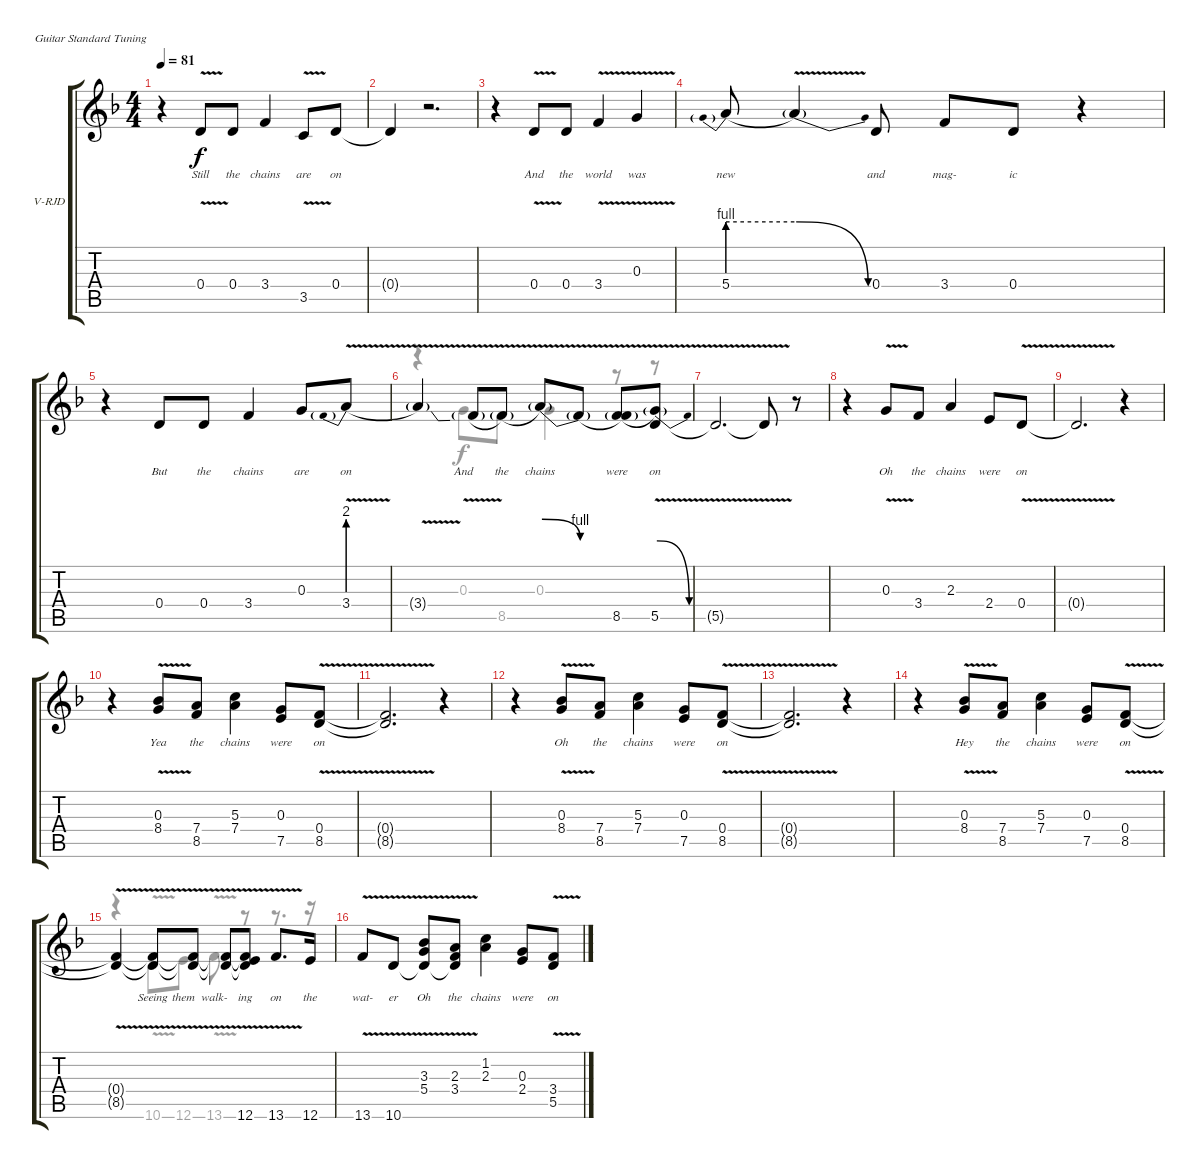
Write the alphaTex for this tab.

\bracketExtendMode groupsimilarinstruments
\firstSystemTrackNameOrientation horizontal
\otherSystemsTrackNameOrientation horizontal
\track ("Ronnie James Dio" "V-RJD") {instrument electricguitarclean}
\staff {score tabs}
\tuning (E4 B3 G3 D3 A2 E2)
\voice
\ts (4 4)
\tempo 81
\clef g2
\ks dminor
r.4{dy f} 0.4{v}.8{lyrics (0 "Still") lyrics (1 "") lyrics (2 "") lyrics (3 "") lyrics (4 "")} 0.4.8{lyrics (0 "the") lyrics (1 "") lyrics (2 "") lyrics (3 "") lyrics (4 "")} 3.4.4{lyrics (0 "chains") lyrics (1 "") lyrics (2 "") lyrics (3 "") lyrics (4 "")} 3.5{v}.8{lyrics (0 "are") lyrics (1 "") lyrics (2 "") lyrics (3 "") lyrics (4 "")} 0.4.8{lyrics (0 "on") lyrics (1 "") lyrics (2 "") lyrics (3 "") lyrics (4 "")} |
0.4{t}.4{lyrics (0 "") lyrics (1 "") lyrics (2 "") lyrics (3 "") lyrics (4 "")} r.2{d} |
r.4 0.4{v}.8{lyrics (0 "And") lyrics (1 "") lyrics (2 "") lyrics (3 "") lyrics (4 "")} 0.4.8{lyrics (0 "the") lyrics (1 "") lyrics (2 "") lyrics (3 "") lyrics (4 "")} 3.4{v}.4{lyrics (0 "world") lyrics (1 "") lyrics (2 "") lyrics (3 "") lyrics (4 "")} 0.3{v}.4{lyrics (0 "was") lyrics (1 "") lyrics (2 "") lyrics (3 "") lyrics (4 "")} |
5.4{be (prebend 0 4 60 4)}.8{lyrics (0 "new") lyrics (1 "") lyrics (2 "") lyrics (3 "") lyrics (4 "")} 5.4{be (release 0 4 6.6 0) v t}.4{lyrics (0 "") lyrics (1 "") lyrics (2 "") lyrics (3 "") lyrics (4 "")} 0.4.8{lyrics (0 "and") lyrics (1 "") lyrics (2 "") lyrics (3 "") lyrics (4 "")} 3.4.8{lyrics (0 "mag-") lyrics (1 "") lyrics (2 "") lyrics (3 "") lyrics (4 "")} 0.4.8{lyrics (0 "ic") lyrics (1 "") lyrics (2 "") lyrics (3 "") lyrics (4 "")} r.4 |
r.4 0.4.8{lyrics (0 "But") lyrics (1 "") lyrics (2 "") lyrics (3 "") lyrics (4 "")} 0.4.8{lyrics (0 "the") lyrics (1 "") lyrics (2 "") lyrics (3 "") lyrics (4 "")} 3.4.4{lyrics (0 "chains") lyrics (1 "") lyrics (2 "") lyrics (3 "") lyrics (4 "")} 0.3.8{lyrics (0 "are") lyrics (1 "") lyrics (2 "") lyrics (3 "") lyrics (4 "")} 3.4{be (prebend 0 8 60 8) v}.8{lyrics (0 "on") lyrics (1 "") lyrics (2 "") lyrics (3 "") lyrics (4 "")} |
3.4{v t}.4{lyrics (0 "") lyrics (1 "") lyrics (2 "") lyrics (3 "") lyrics (4 "")} 3.4{be (hold 0 0 60 0) v t}.8{lyrics (0 "And") lyrics (1 "") lyrics (2 "") lyrics (3 "") lyrics (4 "")} 3.4{be (hold 0 0 60 0) v t}.8{lyrics (0 "the") lyrics (1 "") lyrics (2 "") lyrics (3 "") lyrics (4 "")} 3.4{be (release 0 8 5.3999999999999995 4) v t}.8{lyrics (0 "chains") lyrics (1 "") lyrics (2 "") lyrics (3 "") lyrics (4 "")} 3.4{be (hold 0 0 60 0) v t}.8{lyrics (0 "") lyrics (1 "") lyrics (2 "") lyrics (3 "") lyrics (4 "")} (8.5 3.4{be (hold 0 0 60 0) v t}).8{lyrics (0 "were") lyrics (1 "") lyrics (2 "") lyrics (3 "") lyrics (4 "")} (3.4{be (release 0 4 5.3999999999999995 0) v t} 5.5{v}).8{lyrics (0 "on") lyrics (1 "") lyrics (2 "") lyrics (3 "") lyrics (4 "")} |
5.5{v t}.2{d lyrics (0 "") lyrics (1 "") lyrics (2 "") lyrics (3 "") lyrics (4 "")} 5.5{v t}.8{lyrics (0 "") lyrics (1 "") lyrics (2 "") lyrics (3 "") lyrics (4 "")} r.8 |
r.4 0.3{v}.8{lyrics (0 "Oh") lyrics (1 "") lyrics (2 "") lyrics (3 "") lyrics (4 "")} 3.4.8{lyrics (0 "the") lyrics (1 "") lyrics (2 "") lyrics (3 "") lyrics (4 "")} 2.3.4{lyrics (0 "chains") lyrics (1 "") lyrics (2 "") lyrics (3 "") lyrics (4 "")} 2.4.8{lyrics (0 "were") lyrics (1 "") lyrics (2 "") lyrics (3 "") lyrics (4 "")} 0.4{v}.8{lyrics (0 "on") lyrics (1 "") lyrics (2 "") lyrics (3 "") lyrics (4 "")} |
0.4{v t}.2{d lyrics (0 "") lyrics (1 "") lyrics (2 "") lyrics (3 "") lyrics (4 "")} r.4 |
r.4 (0.3{v} 8.4{v}).8{lyrics (0 "Yea") lyrics (1 "") lyrics (2 "") lyrics (3 "") lyrics (4 "")} (7.4 8.5).8{lyrics (0 "the") lyrics (1 "") lyrics (2 "") lyrics (3 "") lyrics (4 "")} (5.3 7.4).4{lyrics (0 "chains") lyrics (1 "") lyrics (2 "") lyrics (3 "") lyrics (4 "")} (0.3 7.5).8{lyrics (0 "were") lyrics (1 "") lyrics (2 "") lyrics (3 "") lyrics (4 "")} (0.4{v} 8.5{v}).8{lyrics (0 "on") lyrics (1 "") lyrics (2 "") lyrics (3 "") lyrics (4 "")} |
(0.4{v t} 8.5{v t}).2{d lyrics (0 "") lyrics (1 "") lyrics (2 "") lyrics (3 "") lyrics (4 "")} r.4 |
r.4 (0.3{v} 8.4{v}).8{lyrics (0 "Oh") lyrics (1 "") lyrics (2 "") lyrics (3 "") lyrics (4 "")} (7.4 8.5).8{lyrics (0 "the") lyrics (1 "") lyrics (2 "") lyrics (3 "") lyrics (4 "")} (5.3 7.4).4{lyrics (0 "chains") lyrics (1 "") lyrics (2 "") lyrics (3 "") lyrics (4 "")} (0.3 7.5).8{lyrics (0 "were") lyrics (1 "") lyrics (2 "") lyrics (3 "") lyrics (4 "")} (0.4{v} 8.5{v}).8{lyrics (0 "on") lyrics (1 "") lyrics (2 "") lyrics (3 "") lyrics (4 "")} |
(0.4{v t} 8.5{v t}).2{d lyrics (0 "") lyrics (1 "") lyrics (2 "") lyrics (3 "") lyrics (4 "")} r.4 |
r.4 (0.3{v} 8.4{v}).8{lyrics (0 "Hey") lyrics (1 "") lyrics (2 "") lyrics (3 "") lyrics (4 "")} (7.4 8.5).8{lyrics (0 "the") lyrics (1 "") lyrics (2 "") lyrics (3 "") lyrics (4 "")} (5.3 7.4).4{lyrics (0 "chains") lyrics (1 "") lyrics (2 "") lyrics (3 "") lyrics (4 "")} (0.3 7.5).8{lyrics (0 "were") lyrics (1 "") lyrics (2 "") lyrics (3 "") lyrics (4 "")} (0.4{v} 8.5{v}).8{lyrics (0 "on") lyrics (1 "") lyrics (2 "") lyrics (3 "") lyrics (4 "")} |
(0.4{v t} 8.5{v t}).4{lyrics (0 "") lyrics (1 "") lyrics (2 "") lyrics (3 "") lyrics (4 "")} (0.4{v t} 8.5{v t}).8{lyrics (0 "Seeing") lyrics (1 "") lyrics (2 "") lyrics (3 "") lyrics (4 "")} (0.4{v t} 8.5{v t}).8{lyrics (0 "them") lyrics (1 "") lyrics (2 "") lyrics (3 "") lyrics (4 "")} (0.4{v t} 8.5{v t}).8{lyrics (0 "walk-") lyrics (1 "") lyrics (2 "") lyrics (3 "") lyrics (4 "")} (12.6 8.5{v t} 0.4{v t}).8{lyrics (0 "ing") lyrics (1 "") lyrics (2 "") lyrics (3 "") lyrics (4 "")} 13.6{v}.8{d lyrics (0 "on") lyrics (1 "") lyrics (2 "") lyrics (3 "") lyrics (4 "")} 12.6.16{lyrics (0 "the") lyrics (1 "") lyrics (2 "") lyrics (3 "") lyrics (4 "")} |
13.6{v}.8{lyrics (0 "wat-") lyrics (1 "") lyrics (2 "") lyrics (3 "") lyrics (4 "")} 10.6{v}.8{lyrics (0 "er") lyrics (1 "") lyrics (2 "") lyrics (3 "") lyrics (4 "")} (3.3{v} 5.4{v} 10.6{v t}).8{lyrics (0 "Oh") lyrics (1 "") lyrics (2 "") lyrics (3 "") lyrics (4 "")} (2.3 3.4 10.6{v t}).8{lyrics (0 "the") lyrics (1 "") lyrics (2 "") lyrics (3 "") lyrics (4 "")} (1.2 2.3).4{lyrics (0 "chains") lyrics (1 "") lyrics (2 "") lyrics (3 "") lyrics (4 "")} (0.3 2.4).8{lyrics (0 "were") lyrics (1 "") lyrics (2 "") lyrics (3 "") lyrics (4 "")} (3.4{v} 5.5{v}).8{lyrics (0 "on") lyrics (1 "") lyrics (2 "") lyrics (3 "") lyrics (4 "")}
\voice
\clef g2
\ottava regular
\simile none
\ks dminor
|
|
|
|
|
r.4 0.3.8 8.5.8 0.3.4 r.8 r.8 |
|
|
|
|
|
|
|
|
r.4 10.6{v}.8 12.6.8 13.6{v}.8 r.8 r.8{d} r.16 |
